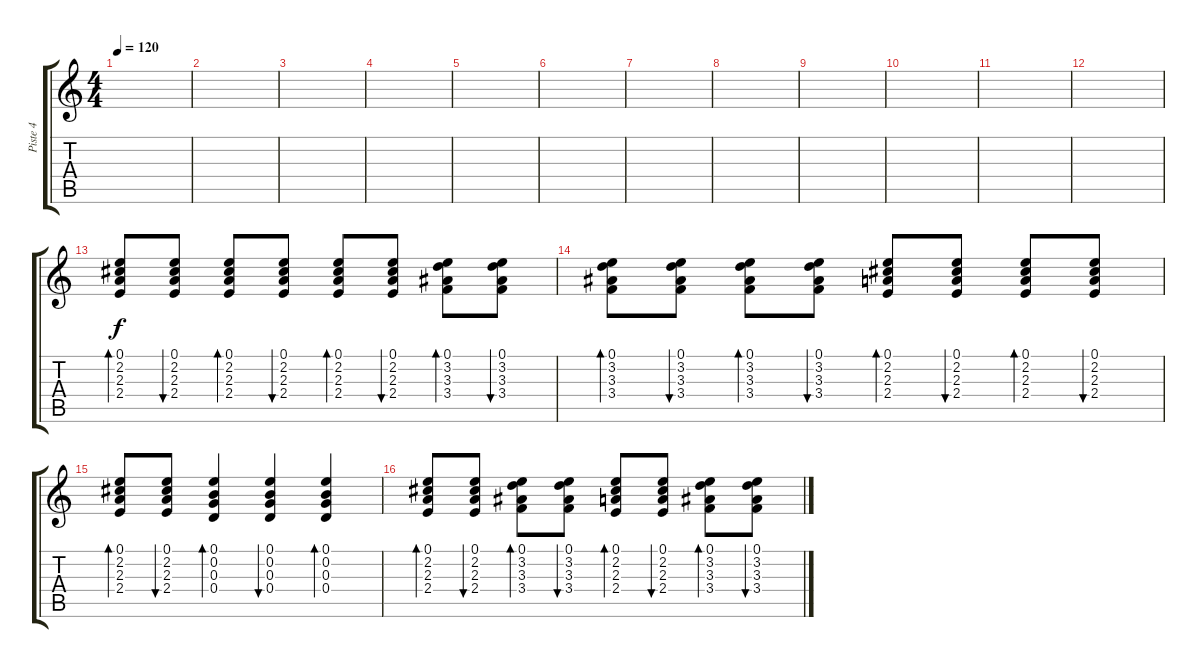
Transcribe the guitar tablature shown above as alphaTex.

\track ("Piste 4" "Piste 4") {instrument acousticguitarnylon}
\staff {score tabs}
\tuning (E4 B3 G3 D3 A2 E2) {hide}
\ts (4 4)
\tempo 120
\clef g2
\ks c
|
|
|
|
|
|
|
|
|
|
|
|
(0.1 2.2 2.3 2.4).8{bd 60 volume 13} (0.1 2.2 2.3 2.4).8{bu 60} (0.1 2.2 2.3 2.4).8{bd 60} (0.1 2.2 2.3 2.4).8{bu 60} (0.1 2.2 2.3 2.4).8{bd 60} (0.1 2.2 2.3 2.4).8{bu 60} (0.1 3.2 3.3 3.4).8{bd 60} (0.1 3.2 3.3 3.4).8{bu 60} |
(0.1 3.2 3.3 3.4).8{bd 60} (0.1 3.2 3.3 3.4).8{bu 60} (0.1 3.2 3.3 3.4).8{bd 60} (0.1 3.2 3.3 3.4).8{bu 60} (0.1 2.2 2.3 2.4).8{bd 60} (0.1 2.2 2.3 2.4).8{bu 60} (0.1 2.2 2.3 2.4).8{bd 60} (0.1 2.2 2.3 2.4).8{bu 60} |
(0.1 2.2 2.3 2.4).8{bd 60} (0.1 2.2 2.3 2.4).8{bu 60} (0.1 0.2 0.3 0.4).4{bd 60} (0.1 0.2 0.3 0.4).4{bu 60} (0.1 0.2 0.3 0.4).4{bd 60} |
(0.1 2.2 2.3 2.4).8{bd 60} (0.1 2.2 2.3 2.4).8{bu 60} (0.1 3.2 3.3 3.4).8{bd 60} (0.1 3.2 3.3 3.4).8{bu 60} (0.1 2.2 2.3 2.4).8{bd 60} (0.1 2.2 2.3 2.4).8{bu 60} (0.1 3.2 3.3 3.4).8{bd 60} (0.1 3.2 3.3 3.4).8{bu 60}
